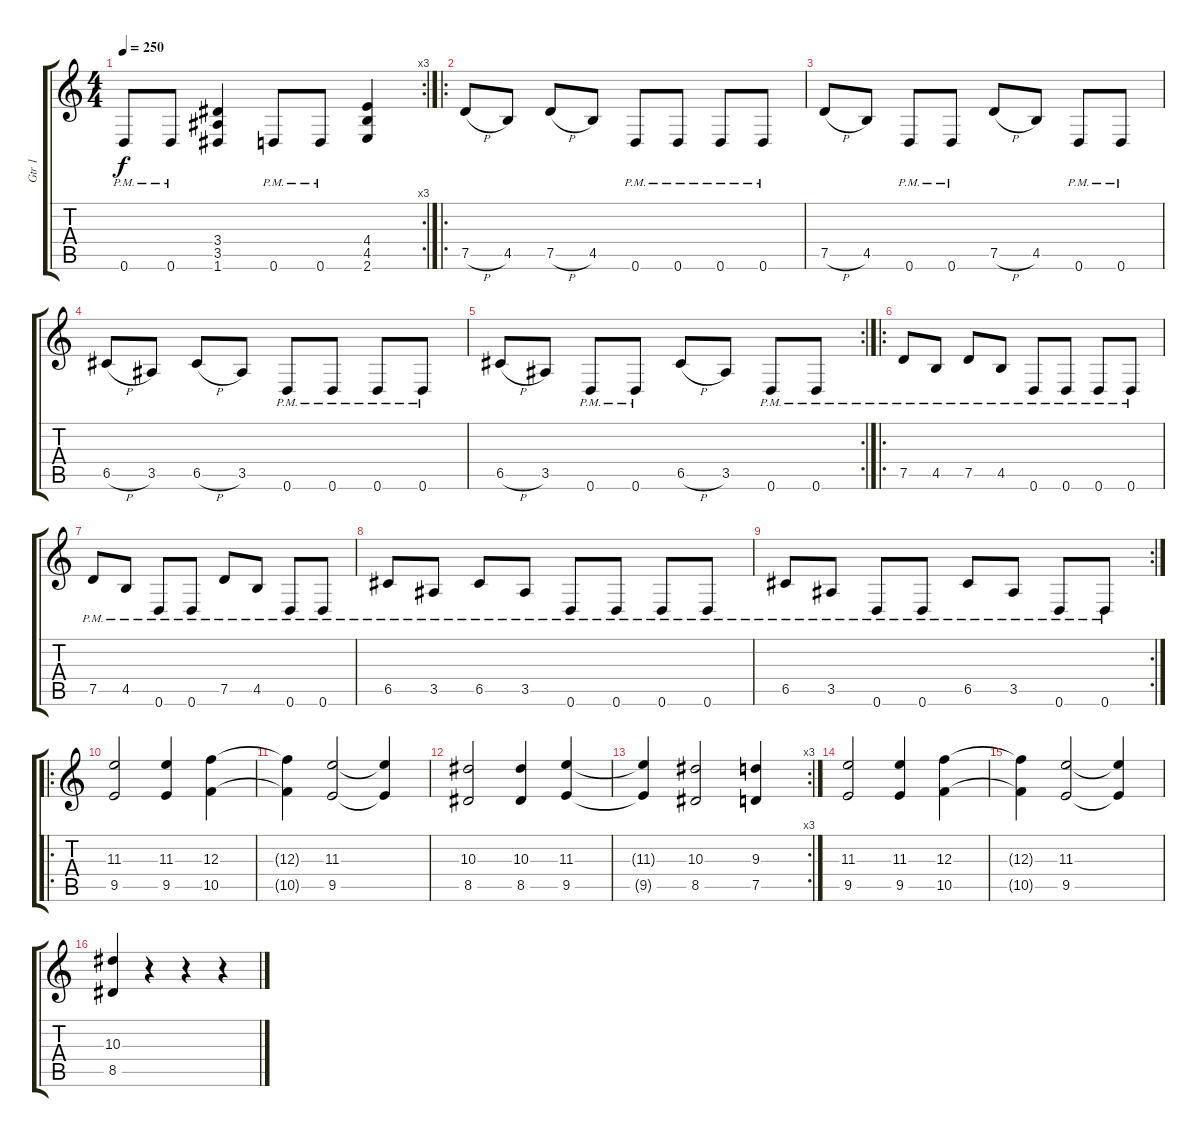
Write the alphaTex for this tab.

\track ("Gtr 1" "Gtr 1") {instrument distortionguitar}
\staff {score tabs}
\tuning (D4 A3 F3 C3 G2 D2) {hide}
\rc 3
\ts (4 4)
\tempo 250
\clef g2
\ks c
0.6{pm}.8{dy f} 0.6{pm}.8 (3.4 3.5 1.6).4 0.6{pm}.8 0.6{pm}.8 (4.4 4.5 2.6).4 |
\ro
7.5{h}.8 4.5.8 7.5{h}.8 4.5.8 0.6{pm}.8 0.6{pm}.8 0.6{pm}.8 0.6{pm}.8 |
7.5{h}.8 4.5.8 0.6{pm}.8 0.6{pm}.8 7.5{h}.8 4.5.8 0.6{pm}.8 0.6{pm}.8 |
6.5{h}.8 3.5.8 6.5{h}.8 3.5.8 0.6{pm}.8 0.6{pm}.8 0.6{pm}.8 0.6{pm}.8 |
\rc 2
6.5{h}.8 3.5.8 0.6{pm}.8 0.6{pm}.8 6.5{h}.8 3.5.8 0.6{pm}.8 0.6{pm}.8 |
\ro
7.5{pm}.8 4.5{pm}.8 7.5{pm}.8 4.5{pm}.8 0.6{pm}.8 0.6{pm}.8 0.6{pm}.8 0.6{pm}.8 |
7.5{pm}.8 4.5{pm}.8 0.6{pm}.8 0.6{pm}.8 7.5{pm}.8 4.5{pm}.8 0.6{pm}.8 0.6{pm}.8 |
6.5{pm}.8 3.5{pm}.8 6.5{pm}.8 3.5{pm}.8 0.6{pm}.8 0.6{pm}.8 0.6{pm}.8 0.6{pm}.8 |
\rc 2
6.5{pm}.8 3.5{pm}.8 0.6{pm}.8 0.6{pm}.8 6.5{pm}.8 3.5{pm}.8 0.6{pm}.8 0.6{pm}.8 |
\ro
(11.3 9.5).2 (11.3 9.5).4 (12.3 10.5).4 |
(12.3{t} 10.5{t}).4 (11.3 9.5).2 (11.3{t} 9.5{t}).4 |
(10.3 8.5).2 (10.3 8.5).4 (11.3 9.5).4 |
\rc 3
(11.3{t} 9.5{t}).4 (10.3 8.5).2 (9.3 7.5).4 |
(11.3 9.5).2 (11.3 9.5).4 (12.3 10.5).4 |
(12.3{t} 10.5{t}).4 (11.3 9.5).2 (11.3{t} 9.5{t}).4 |
(10.3 8.5).4 r.4 r.4 r.4
